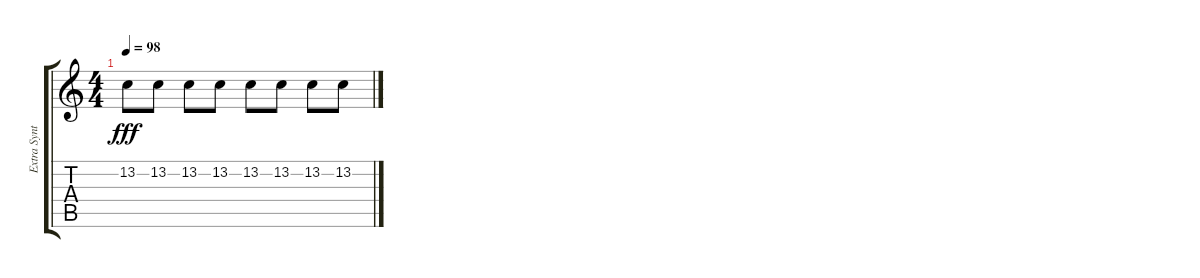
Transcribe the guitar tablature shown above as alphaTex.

\track ("Extra Synth 1" "Extra Synt") {instrument whistle}
\staff {score tabs}
\tuning (E4 B3 G3 D3 A2 E2) {hide}
\ts (4 4)
\tempo 98
\clef g2
\ks c
13.2.8{dy fff} 13.2.8 13.2.8 13.2.8 13.2.8 13.2.8 13.2.8 13.2.8
